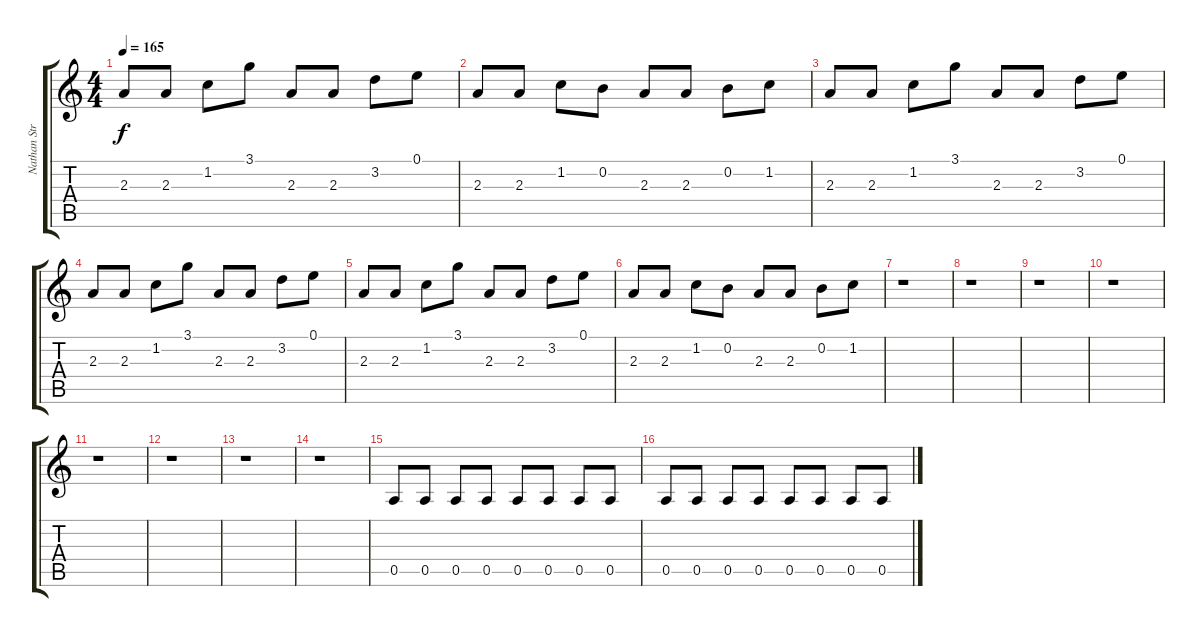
\track ("Nathan Strayer" "Nathan Str") {instrument distortionguitar}
\staff {score tabs}
\tuning (E4 B3 G3 D3 A2 D2) {hide}
\ts (4 4)
\tempo 165
\clef g2
\ks c
2.3.8{dy f} 2.3.8 1.2.8 3.1.8 2.3.8 2.3.8 3.2.8 0.1.8 |
2.3.8 2.3.8 1.2.8 0.2.8 2.3.8 2.3.8 0.2.8 1.2.8 |
2.3.8 2.3.8 1.2.8 3.1.8 2.3.8 2.3.8 3.2.8 0.1.8 |
2.3.8 2.3.8 1.2.8 3.1.8 2.3.8 2.3.8 3.2.8 0.1.8 |
2.3.8 2.3.8 1.2.8 3.1.8 2.3.8 2.3.8 3.2.8 0.1.8 |
2.3.8 2.3.8 1.2.8 0.2.8 2.3.8 2.3.8 0.2.8 1.2.8 |
r.1 |
r.1 |
r.1 |
r.1 |
r.1 |
r.1 |
r.1 |
r.1 |
0.5.8 0.5.8 0.5.8 0.5.8 0.5.8 0.5.8 0.5.8 0.5.8 |
0.5.8 0.5.8 0.5.8 0.5.8 0.5.8 0.5.8 0.5.8 0.5.8
